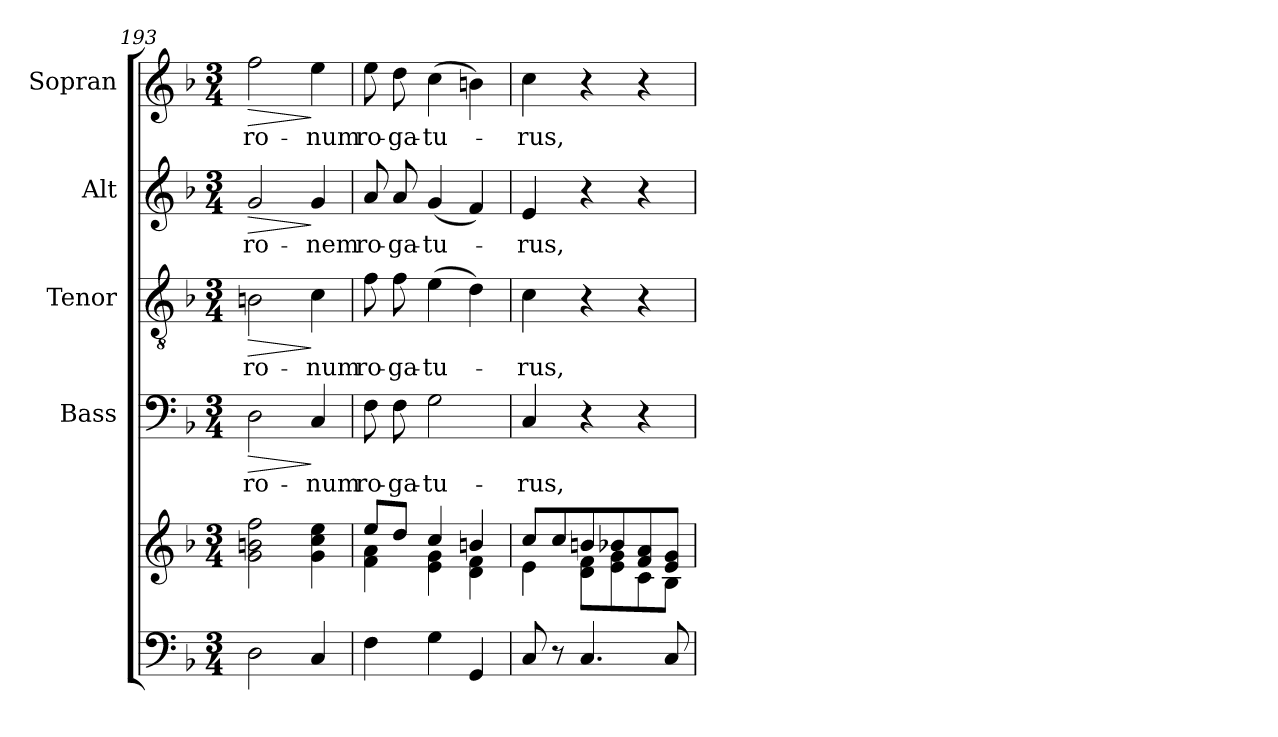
**kern	**kern	**kern	**text	**dynam	**kern	**text	**dynam	**kern	**text	**dynam	**kern	**text	**dynam
*part5	*part5	*part4	*part4	*part4	*part3	*part3	*part3	*part2	*part2	*part2	*part1	*part1	*part1
*staff6	*staff5	*staff4	*staff4	*staff4	*staff3	*staff3	*staff3	*staff2	*staff2	*staff2	*staff1	*staff1	*staff1
*	*	*I"Bass	*	*	*I"Tenor	*	*	*I"Alt	*	*	*I"Sopran	*	*
*	*	*I'B.	*	*	*I'T.	*	*	*I'A.	*	*	*I'S.	*	*
*clefF4	*clefG2	*clefF4	*	*	*clefGv2	*	*	*clefG2	*	*	*clefG2	*	*
*k[b-]	*k[b-]	*k[b-]	*	*	*k[b-]	*	*	*k[b-]	*	*	*k[b-]	*	*
*F:	*F:	*F:	*	*	*F:	*	*	*F:	*	*	*F:	*	*
*M3/4	*M3/4	*M3/4	*	*	*M3/4	*	*	*M3/4	*	*	*M3/4	*	*
=193	=193	=193	=193	=193	=193	=193	=193	=193	=193	=193	=193	=193	=193
!	!	!	!LO:LY:b	!LO:HP:b	!	!LO:LY:b	!LO:HP:b	!	!LO:LY:b	!LO:HP:b	!	!LO:LY:b	!LO:HP:b
2D\	2g\ 2bn\ 2ff\	2D\	-ro-	>	2Bn\	-ro-	>	2g/	-ro-	>	2ff\	-ro-	>
!	!	!	!LO:LY:b	!	!	!LO:LY:b	!	!	!LO:LY:b	!	!	!LO:LY:b	!
4C/	4g\ 4cc\ 4ee\	4C/	-num	]	4c\	-num	]	4g/	-nem	]	4ee\	-num	]
=194	=194	=194	=194	=194	=194	=194	=194	=194	=194	=194	=194	=194	=194
*	*^	*	*	*	*	*	*	*	*	*	*	*	*
!	!	!	!	!LO:LY:b	!	!	!LO:LY:b	!	!	!LO:LY:b	!	!	!LO:LY:b	!
4F\	8ee/L	4f\ 4a\	8F\	ro-	.	8f\	ro-	.	8a/	ro-	.	8ee\	ro-	.
!	!	!	!	!LO:LY:b	!	!	!LO:LY:b	!	!	!LO:LY:b	!	!	!LO:LY:b	!
.	8dd/J	.	8F\	-ga-	.	8f\	-ga-	.	8a/	-ga-	.	8dd\	-ga-	.
!	!	!	!	!LO:LY:b	!	!	!LO:LY:b	!	!	!LO:LY:b	!	!	!LO:LY:b	!
4G\	4cc/	4e\ 4g\	2G\	-tu-	.	(>4e\	-tu-	.	(<4g/	-tu-	.	(>4cc\	-tu-	.
4GG/	4bn/	4d\ 4f\	.	.	.	4d\)	.	.	4f/)	.	.	4bn\)	.	.
!!LO:PB:g=z
=195	=195	=195	=195	=195	=195	=195	=195	=195	=195	=195	=195	=195	=195	=195
!	!	!	!	!LO:LY:b	!	!	!LO:LY:b	!	!	!LO:LY:b	!	!	!LO:LY:b	!
8C/	8cc/L	4e\	4C/	-rus,	.	4c\	-rus,	.	4e/	-rus,	.	4cc\	-rus,	.
8r	8cc/	.	.	.	.	.	.	.	.	.	.	.	.	.
4.C/	8bn/	8d\ 8f\L	4r	.	.	4r	.	.	4r	.	.	4r	.	.
.	8b-X/	8e\ 8g\	.	.	.	.	.	.	.	.	.	.	.	.
.	8f/ 8a/	8c\	4r	.	.	4r	.	.	4r	.	.	4r	.	.
8C/	8e/ 8g/J	8B-\J	.	.	.	.	.	.	.	.	.	.	.	.
*	*v	*v	*	*	*	*	*	*	*	*	*	*	*	*
=	=	=	=	=	=	=	=	=	=	=	=	=	=
*-	*-	*-	*-	*-	*-	*-	*-	*-	*-	*-	*-	*-	*-
